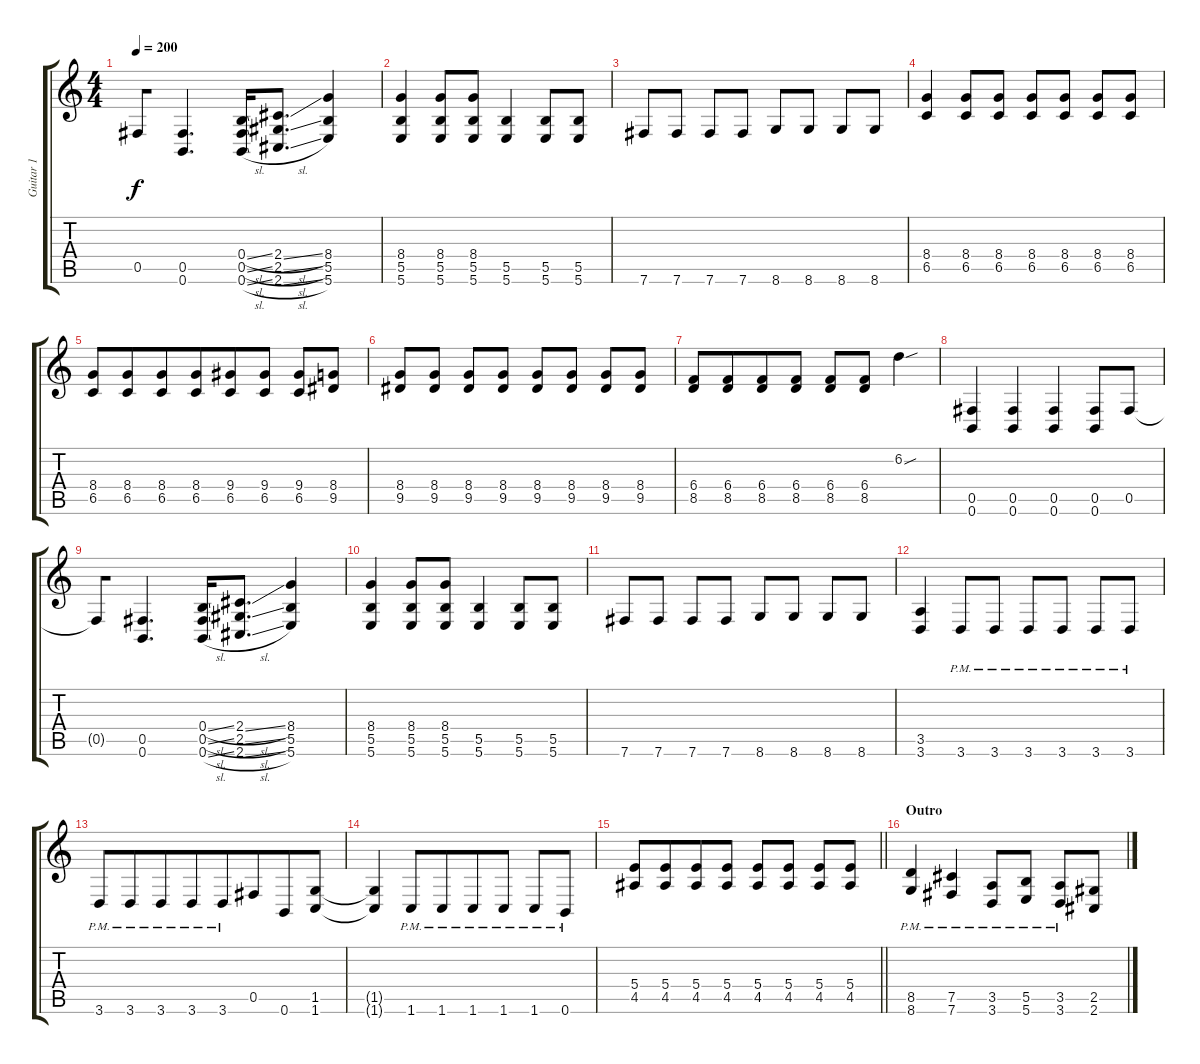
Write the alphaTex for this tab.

\track ("Guitar 1" "Guitar 1") {instrument distortionguitar}
\staff {score tabs}
\tuning (Db4 Ab3 E3 B2 Gb2 B1) {hide}
\ts (4 4)
\tempo 200
\clef g2
\ks c
0.5{t}.8{dy f beam merge} (0.5 0.6).4{d} (0.4{sl} 0.5{sl} 0.6{sl}).16{beam merge} (2.4{sl} 2.5{sl} 2.6{sl}).8{d} (8.4 5.5 5.6).4 |
(8.4 5.5 5.6).4 (8.4 5.5 5.6).8 (8.4 5.5 5.6).8 (5.5 5.6).4{beam merge} (5.5 5.6).8{beam merge} (5.5 5.6).8 |
7.6.8 7.6.8 7.6.8{beam merge} 7.6.8 8.6.8{beam merge} 8.6.8 8.6.8{beam merge} 8.6.8 |
(8.4 6.5).4 (8.4 6.5).8{beam merge} (8.4 6.5).8 (8.4 6.5).8 (8.4 6.5).8 (8.4 6.5).8 (8.4 6.5).8 |
(8.4 6.5).8 (8.4 6.5).8{beam merge} (8.4 6.5).8{beam merge} (8.4 6.5).8{beam merge} (9.4 6.5).8 (9.4 6.5).8 (9.4 6.5).8 (8.4 9.5).8 |
(8.4 9.5).8{beam merge} (8.4 9.5).8 (8.4 9.5).8{beam merge} (8.4 9.5).8 (8.4 9.5).8 (8.4 9.5).8 (8.4 9.5).8{beam merge} (8.4 9.5).8 |
(6.4 8.5).8 (6.4 8.5).8{beam merge} (6.4 8.5).8 (6.4 8.5).8 (6.4 8.5).8 (6.4 8.5).8 6.2{sou}.4 |
(0.5 0.6).4 (0.5 0.6).4 (0.5 0.6).4{beam merge} (0.5 0.6).8 0.5.8 |
0.5{t}.8{beam merge} (0.5 0.6).4{d} (0.4{sl} 0.5{sl} 0.6{sl}).16{beam merge} (2.4{sl} 2.5{sl} 2.6{sl}).8{d} (8.4 5.5 5.6).4 |
(8.4 5.5 5.6).4 (8.4 5.5 5.6).8 (8.4 5.5 5.6).8 (5.5 5.6).4{beam merge} (5.5 5.6).8{beam merge} (5.5 5.6).8 |
7.6.8 7.6.8 7.6.8{beam merge} 7.6.8 8.6.8{beam merge} 8.6.8 8.6.8{beam merge} 8.6.8 |
(3.5 3.6).4 3.6{pm}.8 3.6{pm}.8 3.6{pm}.8{beam merge} 3.6{pm}.8 3.6{pm}.8 3.6{pm}.8 |
3.6{pm}.8 3.6{pm}.8{beam merge} 3.6{pm}.8{beam merge} 3.6{pm}.8{beam merge} 3.6{pm}.8 0.5.8{beam merge} 0.6.8 (1.5 1.6).8 |
(1.5{t} 1.6{t}).4{beam merge} 1.6{pm}.8 1.6{pm}.8{beam merge} 1.6{pm}.8 1.6{pm}.8 1.6{pm}.8 0.6{pm}.8 |
\barLineRight lightlight
(5.4 4.5).8 (5.4 4.5).8{beam merge} (5.4 4.5).8 (5.4 4.5).8 (5.4 4.5).8{beam merge} (5.4 4.5).8 (5.4 4.5).8{beam merge} (5.4 4.5).8 |
\section ("" "Outro")
(8.5{pm} 8.6{pm}).4 (7.5{pm} 7.6{pm}).4 (3.5{pm} 3.6{pm}).8 (5.5{pm} 5.6{pm}).8 (3.5{pm} 3.6{pm}).8 (2.5 2.6).8
